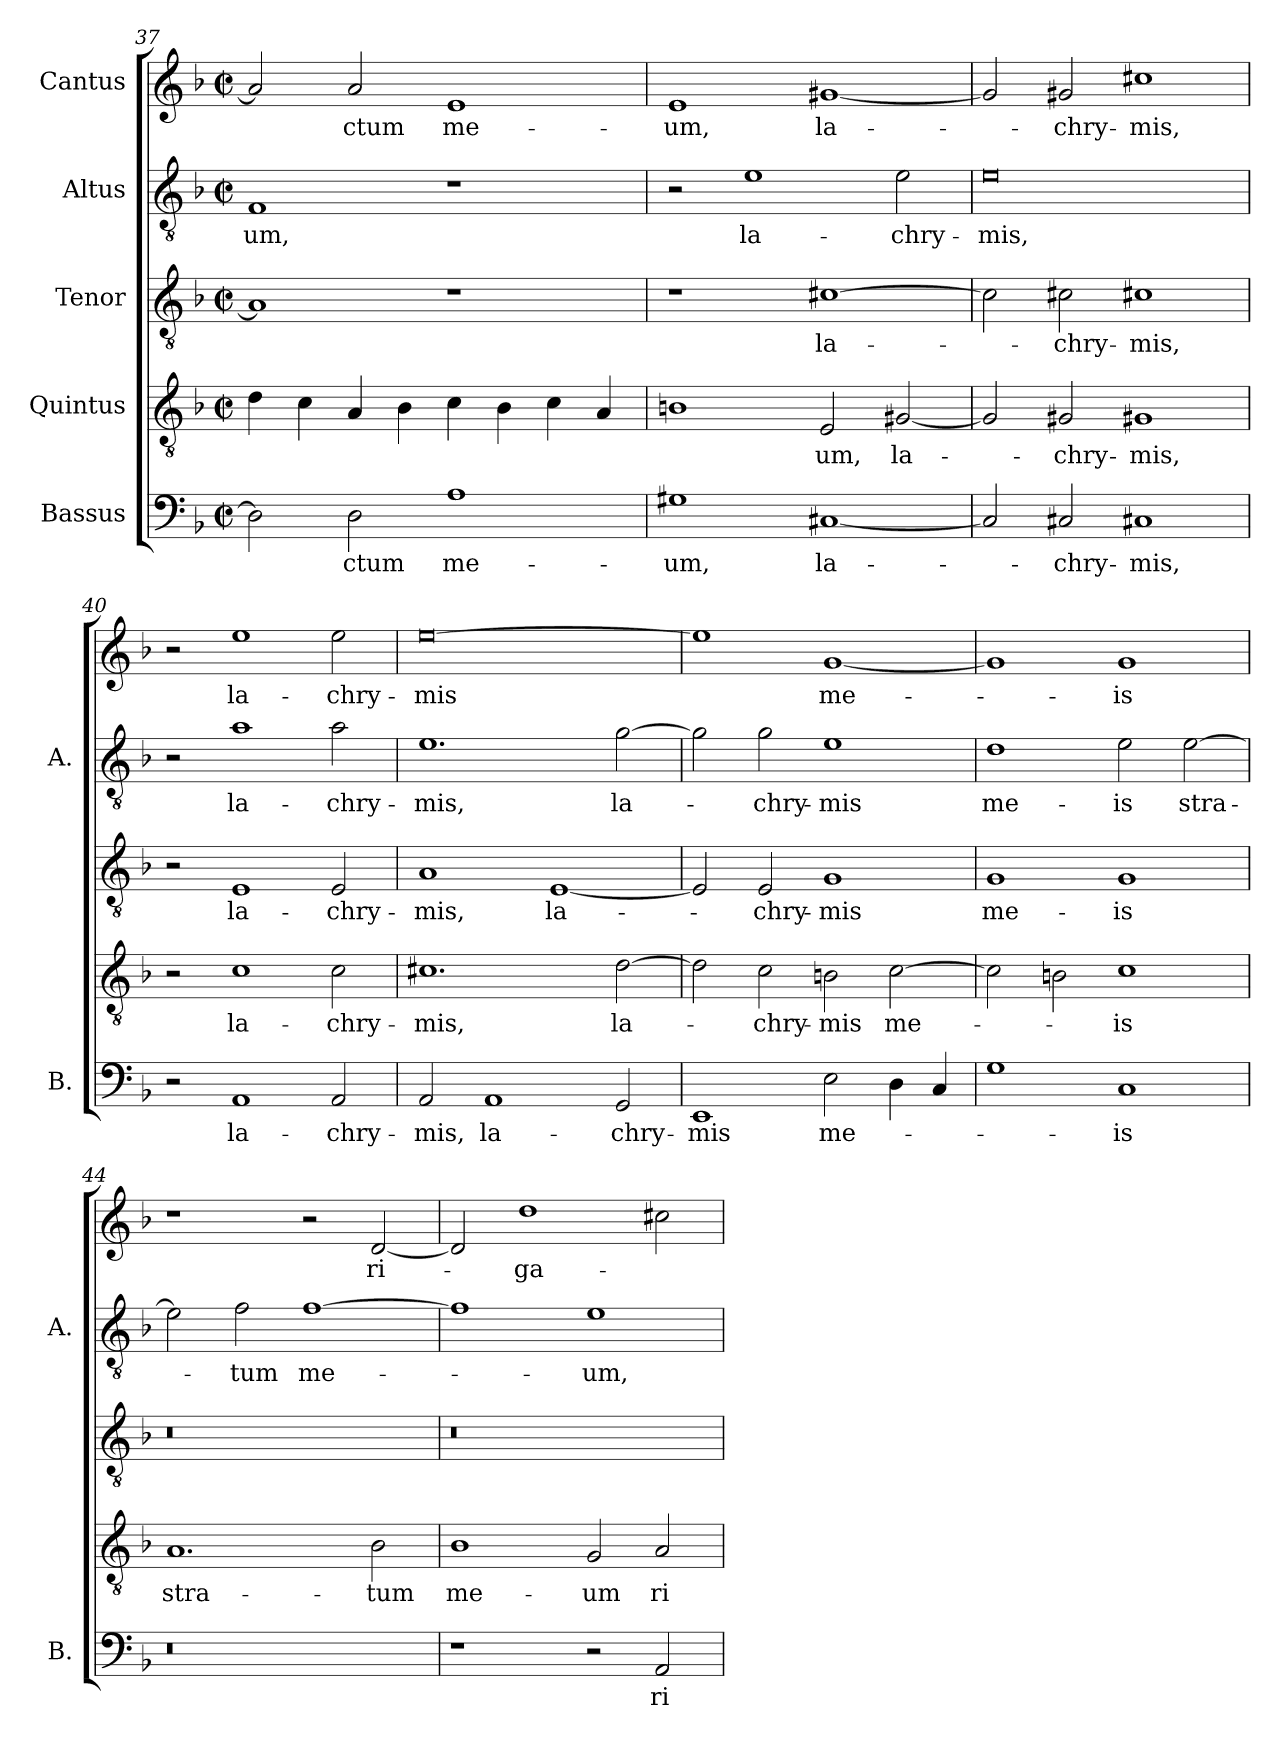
**kern	**text	**kern	**text	**kern	**text	**kern	**text	**kern	**text
*part5	*part5	*part4	*part4	*part3	*part3	*part2	*part2	*part1	*part1
*staff5	*staff5	*staff4	*staff4	*staff3	*staff3	*staff2	*staff2	*staff1	*staff1
*I"Bassus	*	*I"Quintus	*	*I"Tenor	*	*I"Altus	*	*I"Cantus	*
*I'B.	*	*	*	*	*	*I'A.	*	*	*
*clefF4	*	*clefGv2	*	*clefGv2	*	*clefGv2	*	*clefG2	*
*k[b-]	*	*k[b-]	*	*k[b-]	*	*k[b-]	*	*k[b-]	*
*F:	*	*F:	*	*F:	*	*F:	*	*F:	*
*M2/2	*	*M2/2	*	*M2/2	*	*M2/2	*	*M2/2	*
*met(c|)	*	*met(c|)	*	*met(c|)	*	*met(c|)	*	*met(c|)	*
=37	=37	=37	=37	=37	=37	=37	=37	=37	=37
2D\]	.	4d\	.	1A/]	.	1F/	-um,	2a/]	.
.	.	4c\	.	.	.	.	.	.	.
2D\	-ctum	4A/	.	.	.	.	.	2a/	-ctum
.	.	4B-\	.	.	.	.	.	.	.
1A\	me-	4c\	.	1r	.	1r	.	1e/	me-
.	.	4B-\	.	.	.	.	.	.	.
.	.	4c\	.	.	.	.	.	.	.
.	.	4A/	.	.	.	.	.	.	.
=38	=38	=38	=38	=38	=38	=38	=38	=38	=38
1G#X\	-um,	1Bn\	.	1r	.	2r	.	1e/	-um,
.	.	.	.	.	.	1e\	la-	.	.
[1C#X/	la-	2E/	-um,	[1c#X\	la-	.	.	[1g#X/	la-
.	.	[2G#X/	la-	.	.	2e\	-chry-	.	.
=39	=39	=39	=39	=39	=39	=39	=39	=39	=39
2C#/]	.	2G#/]	.	2c#\]	.	0e\	-mis,	2g#/]	.
2C#X/	-chry-	2G#X/	-chry-	2c#X\	-chry-	.	.	2g#X/	-chry-
1C#X/	-mis,	1G#X/	-mis,	1c#X\	-mis,	.	.	1cc#X\	-mis,
=40	=40	=40	=40	=40	=40	=40	=40	=40	=40
2r	.	2r	.	2r	.	2r	.	2r	.
1AA/	la-	1c\	la-	1E/	la-	1a\	la-	1ee\	la-
2AA/	-chry-	2c\	-chry-	2E/	-chry-	2a\	-chry-	2ee\	-chry-
=41	=41	=41	=41	=41	=41	=41	=41	=41	=41
2AA/	-mis,	1.c#X\	-mis,	1A/	-mis,	1.e\	-mis,	[0ee\	-mis
1AA/	la-	.	.	.	.	.	.	.	.
.	.	.	.	[1E/	la-	.	.	.	.
2GG/	-chry-	[2d\	la-	.	.	[2g\	la-	.	.
=42	=42	=42	=42	=42	=42	=42	=42	=42	=42
1EE/	-mis	2d\]	.	2E/]	.	2g\]	.	1ee\]	.
.	.	2c\	-chry-	2E/	-chry-	2g\	-chry-	.	.
2E\	me-	2Bn\	-mis	1G/	-mis	1e\	-mis	[1g/	me-
4D\	.	[2c\	me-	.	.	.	.	.	.
4C/	.	.	.	.	.	.	.	.	.
=43	=43	=43	=43	=43	=43	=43	=43	=43	=43
1G\	.	2c\]	.	1G/	me-	1d\	me-	1g/]	.
.	.	2Bn\	.	.	.	.	.	.	.
1C/	-is	1c\	-is	1G/	-is	2e\	-is	1g/	-is
.	.	.	.	.	.	[2e\	stra-	.	.
=44	=44	=44	=44	=44	=44	=44	=44	=44	=44
!LO:N:vis=0	!	!	!	!LO:N:vis=0	!	!	!	!	!
1r	.	1.A/	stra-	1r	.	2e\]	.	1r	.
.	.	.	.	.	.	2f\	-tum	.	.
1ryy	.	.	.	1ryy	.	[1f\	me-	2r	.
.	.	2B-\	-tum	.	.	.	.	[2d/	ri-
=45	=45	=45	=45	=45	=45	=45	=45	=45	=45
!	!	!	!	!LO:N:vis=0	!	!	!	!	!
1r	.	1B-\	me-	1r	.	1f\]	.	2d/]	.
.	.	.	.	.	.	.	.	1dd\	-ga-
2r	.	2G/	-um	1ryy	.	1e\	-um,	.	.
2AA/	ri-	2A/	ri-	.	.	.	.	2cc#X\	.
=	=	=	=	=	=	=	=	=	=
*-	*-	*-	*-	*-	*-	*-	*-	*-	*-
